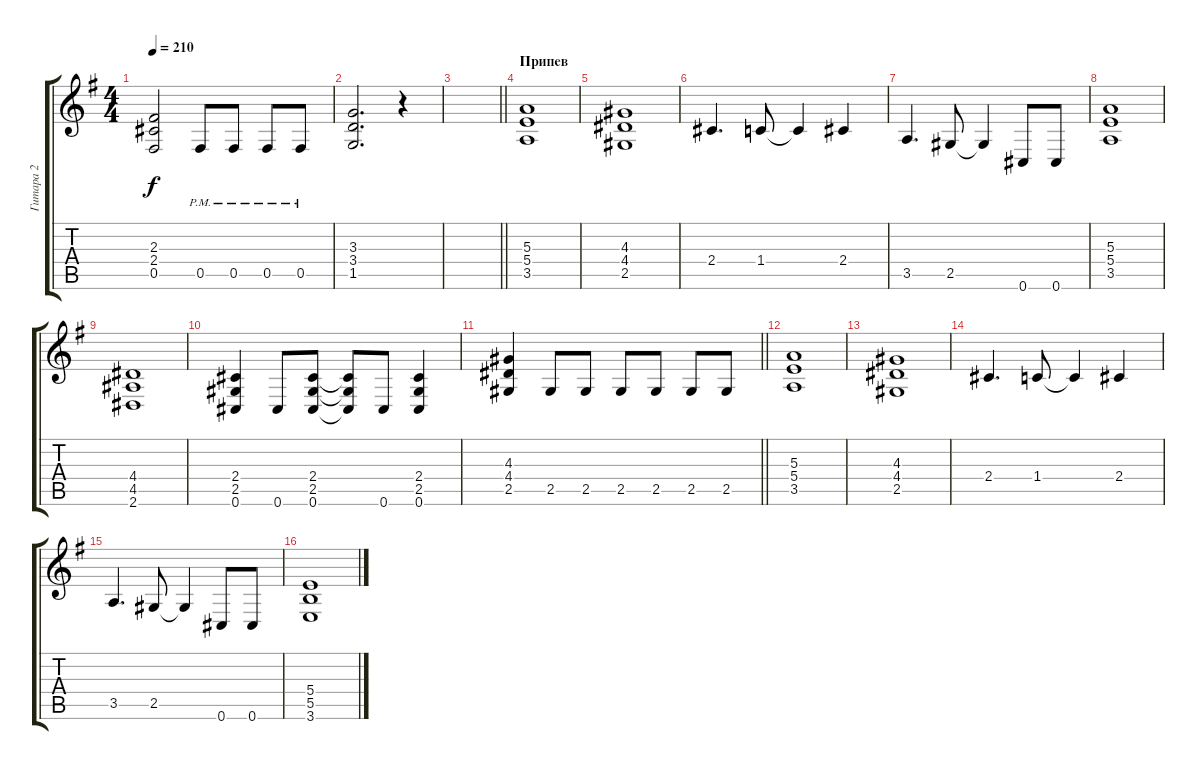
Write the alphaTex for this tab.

\track ("Гитара 2" "Гитара 2") {instrument distortionguitar}
\staff {score tabs}
\tuning (Db4 Ab3 E3 B2 Gb2 Db2) {hide}
\ts (4 4)
\tempo 210
\clef g2
\ks g
(2.3{t} 2.4{t} 0.5{t}).2{dy f} 0.5{pm}.8 0.5{pm}.8 0.5{pm}.8 0.5{pm}.8 |
(3.3 3.4 1.5).2{d} r.4 |
\barLineRight lightlight
|
\section ("" "Припев")
(5.3 5.4 3.5).1 |
(4.3 4.4 2.5).1 |
2.4.4{d} 1.4.8 1.4{t}.4 2.4.4 |
3.5.4{d} 2.5.8 2.5{t}.4 0.6.8 0.6.8 |
(5.3 5.4 3.5).1 |
(4.4 4.5 2.6).1 |
(2.4 2.5 0.6).4 0.6.8 (2.4 2.5 0.6).8 (2.4{t} 2.5{t} 0.6{t}).8 0.6.8 (2.4 2.5 0.6).4 |
\barLineRight lightlight
(4.3 4.4 2.5).4 2.5.8 2.5.8 2.5.8 2.5.8 2.5.8 2.5.8 |
(5.3 5.4 3.5).1 |
(4.3 4.4 2.5).1 |
2.4.4{d} 1.4.8 1.4{t}.4 2.4.4 |
3.5.4{d} 2.5.8 2.5{t}.4 0.6.8 0.6.8 |
(5.4 5.5 3.6).1
